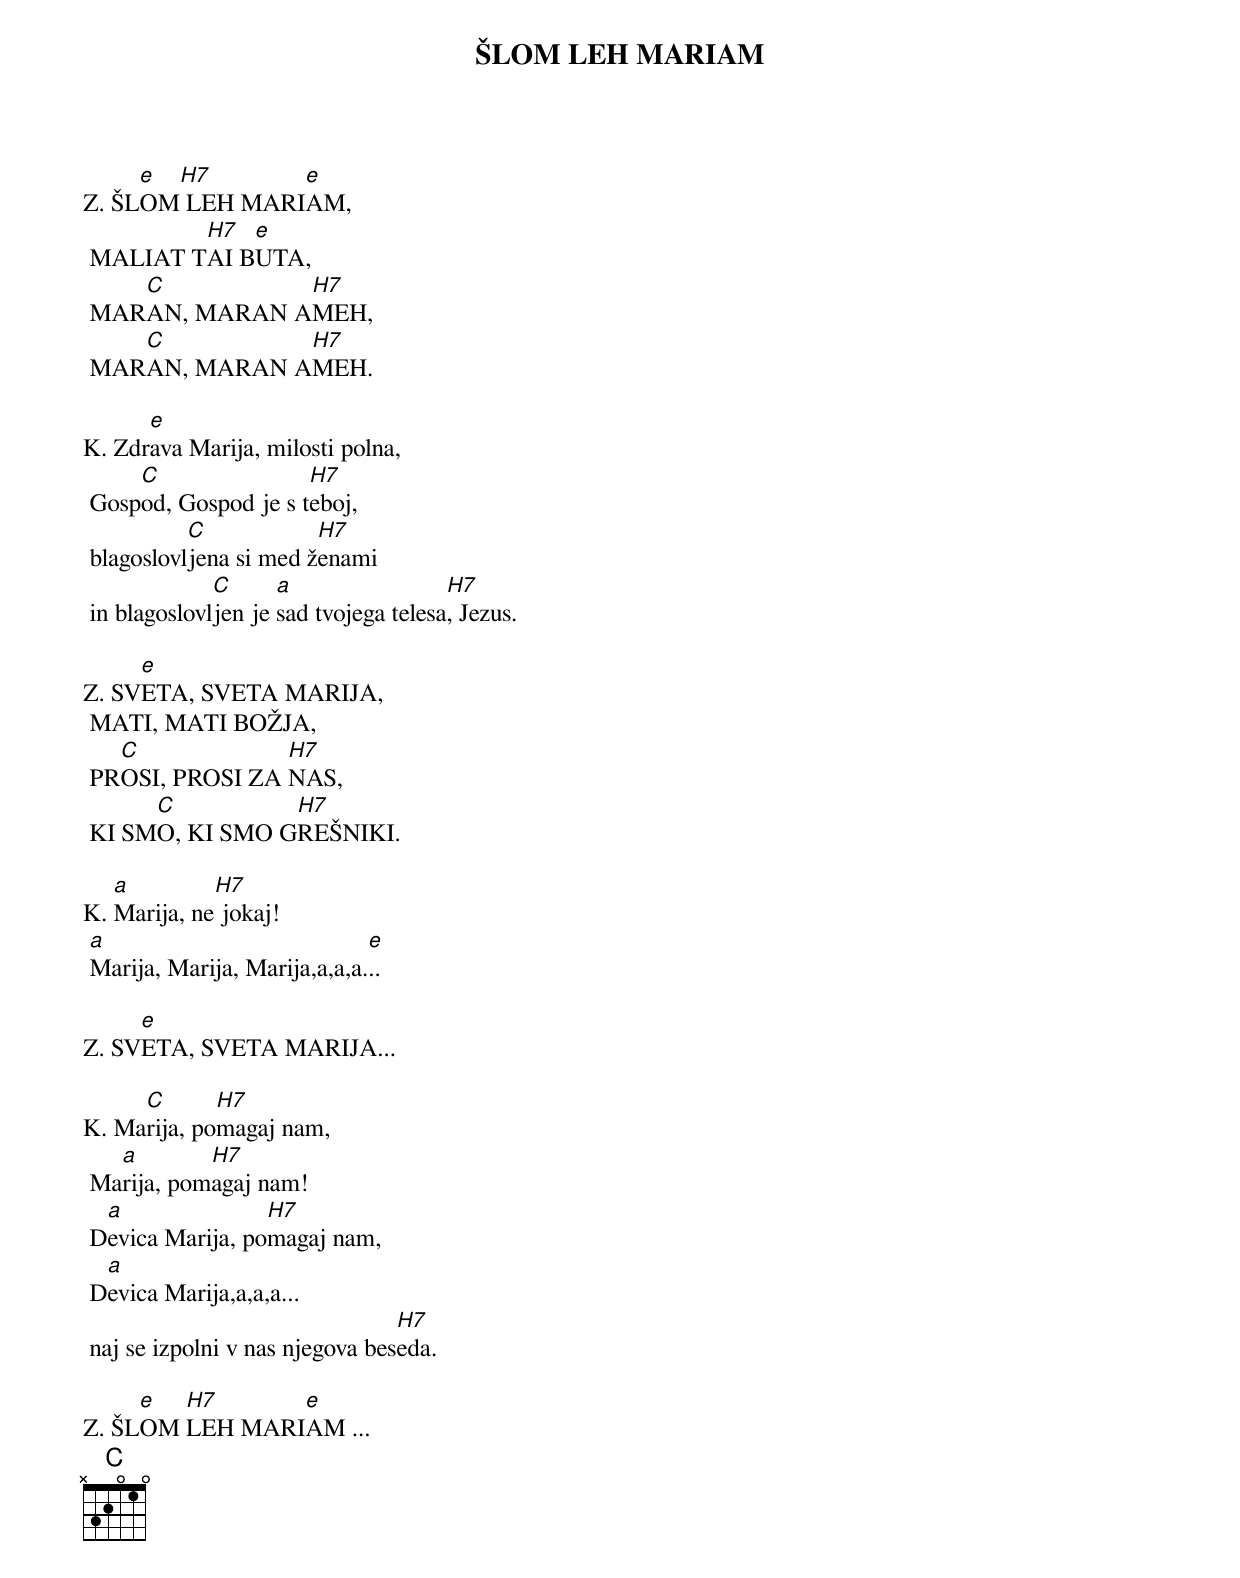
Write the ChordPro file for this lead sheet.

{title: ŠLOM LEH MARIAM}

Z.	ŠL[e]OM[H7] LEH MARI[e]AM,
	MALIAT T[H7]AI B[e]UTA,
	MAR[C]AN, MARAN A[H7]MEH,
	MAR[C]AN, MARAN A[H7]MEH.

K.	Zdr[e]ava Marija, milosti polna,
	Gosp[C]od, Gospod je s t[H7]eboj,
	blagoslovl[C]jena si med ž[H7]enami
	in blagoslovl[C]jen je [a]sad tvojega telesa[H7], Jezus.

Z.	SV[e]ETA, SVETA MARIJA,
	MATI, MATI BOŽJA,
	PR[C]OSI, PROSI ZA [H7]NAS,
	KI SM[C]O, KI SMO G[H7]REŠNIKI.

K.	[a]Marija, ne[H7] jokaj!
	[a]Marija, Marija, Marija,a,a,a.[e]..

Z.	SV[e]ETA, SVETA MARIJA...

K.	Ma[C]rija, po[H7]magaj nam,
	Ma[a]rija, pom[H7]agaj nam!
	D[a]evica Marija, po[H7]magaj nam,
	D[a]evica Marija,a,a,a...
	naj se izpolni v nas njegova bes[H7]eda.

Z.	ŠL[e]OM [H7]LEH MARI[e]AM ...
